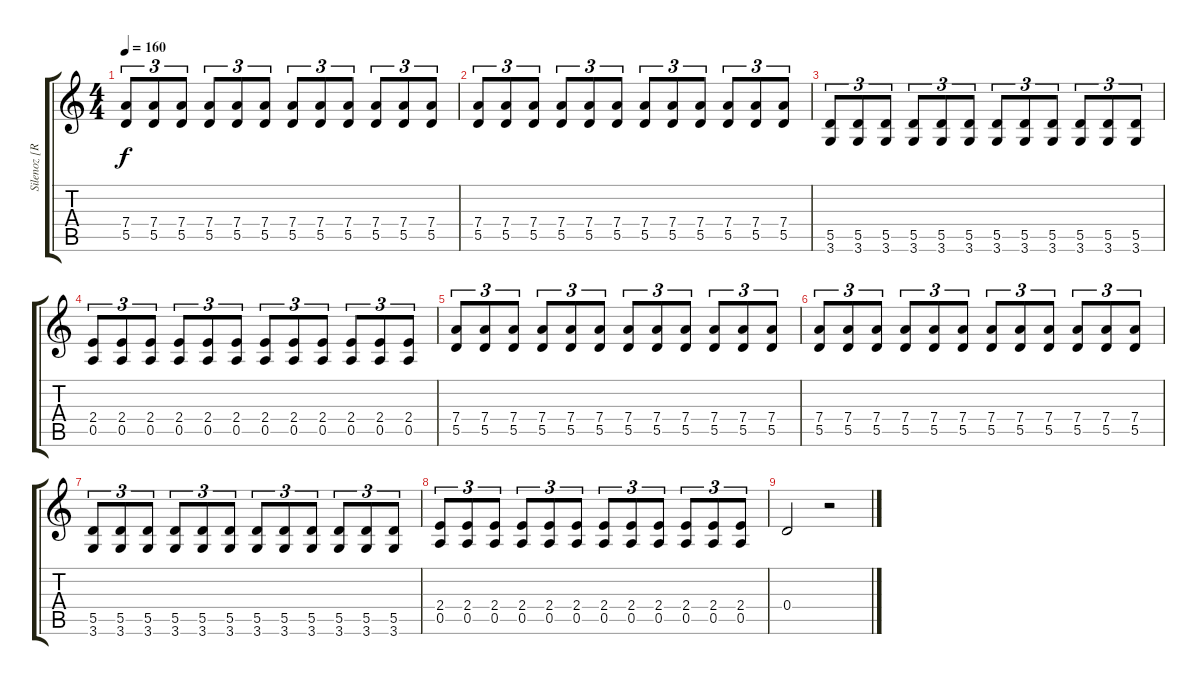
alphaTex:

\track ("Silenoz [Rhythm Guitar]" "Silenoz [R") {instrument distortionguitar}
\staff {score tabs}
\tuning (E4 B3 G3 D3 A2 E2) {hide}
\ts (4 4)
\tempo 160
\clef g2
\ks c
(7.4 5.5).8{tu (3 2) dy f} (7.4 5.5).8{tu (3 2)} (7.4 5.5).8{tu (3 2)} (7.4 5.5).8{tu (3 2)} (7.4 5.5).8{tu (3 2)} (7.4 5.5).8{tu (3 2)} (7.4 5.5).8{tu (3 2)} (7.4 5.5).8{tu (3 2)} (7.4 5.5).8{tu (3 2)} (7.4 5.5).8{tu (3 2)} (7.4 5.5).8{tu (3 2)} (7.4 5.5).8{tu (3 2)} |
(7.4 5.5).8{tu (3 2)} (7.4 5.5).8{tu (3 2)} (7.4 5.5).8{tu (3 2)} (7.4 5.5).8{tu (3 2)} (7.4 5.5).8{tu (3 2)} (7.4 5.5).8{tu (3 2)} (7.4 5.5).8{tu (3 2)} (7.4 5.5).8{tu (3 2)} (7.4 5.5).8{tu (3 2)} (7.4 5.5).8{tu (3 2)} (7.4 5.5).8{tu (3 2)} (7.4 5.5).8{tu (3 2)} |
(5.5 3.6).8{tu (3 2)} (5.5 3.6).8{tu (3 2)} (5.5 3.6).8{tu (3 2)} (5.5 3.6).8{tu (3 2)} (5.5 3.6).8{tu (3 2)} (5.5 3.6).8{tu (3 2)} (5.5 3.6).8{tu (3 2)} (5.5 3.6).8{tu (3 2)} (5.5 3.6).8{tu (3 2)} (5.5 3.6).8{tu (3 2)} (5.5 3.6).8{tu (3 2)} (5.5 3.6).8{tu (3 2)} |
(2.4 0.5).8{tu (3 2)} (2.4 0.5).8{tu (3 2)} (2.4 0.5).8{tu (3 2)} (2.4 0.5).8{tu (3 2)} (2.4 0.5).8{tu (3 2)} (2.4 0.5).8{tu (3 2)} (2.4 0.5).8{tu (3 2)} (2.4 0.5).8{tu (3 2)} (2.4 0.5).8{tu (3 2)} (2.4 0.5).8{tu (3 2)} (2.4 0.5).8{tu (3 2)} (2.4 0.5).8{tu (3 2)} |
(7.4 5.5).8{tu (3 2)} (7.4 5.5).8{tu (3 2)} (7.4 5.5).8{tu (3 2)} (7.4 5.5).8{tu (3 2)} (7.4 5.5).8{tu (3 2)} (7.4 5.5).8{tu (3 2)} (7.4 5.5).8{tu (3 2)} (7.4 5.5).8{tu (3 2)} (7.4 5.5).8{tu (3 2)} (7.4 5.5).8{tu (3 2)} (7.4 5.5).8{tu (3 2)} (7.4 5.5).8{tu (3 2)} |
(7.4 5.5).8{tu (3 2)} (7.4 5.5).8{tu (3 2)} (7.4 5.5).8{tu (3 2)} (7.4 5.5).8{tu (3 2)} (7.4 5.5).8{tu (3 2)} (7.4 5.5).8{tu (3 2)} (7.4 5.5).8{tu (3 2)} (7.4 5.5).8{tu (3 2)} (7.4 5.5).8{tu (3 2)} (7.4 5.5).8{tu (3 2)} (7.4 5.5).8{tu (3 2)} (7.4 5.5).8{tu (3 2)} |
(5.5 3.6).8{tu (3 2)} (5.5 3.6).8{tu (3 2)} (5.5 3.6).8{tu (3 2)} (5.5 3.6).8{tu (3 2)} (5.5 3.6).8{tu (3 2)} (5.5 3.6).8{tu (3 2)} (5.5 3.6).8{tu (3 2)} (5.5 3.6).8{tu (3 2)} (5.5 3.6).8{tu (3 2)} (5.5 3.6).8{tu (3 2)} (5.5 3.6).8{tu (3 2)} (5.5 3.6).8{tu (3 2)} |
(2.4 0.5).8{tu (3 2)} (2.4 0.5).8{tu (3 2)} (2.4 0.5).8{tu (3 2)} (2.4 0.5).8{tu (3 2)} (2.4 0.5).8{tu (3 2)} (2.4 0.5).8{tu (3 2)} (2.4 0.5).8{tu (3 2)} (2.4 0.5).8{tu (3 2)} (2.4 0.5).8{tu (3 2)} (2.4 0.5).8{tu (3 2)} (2.4 0.5).8{tu (3 2)} (2.4 0.5).8{tu (3 2)} |
0.4.2 r.2
